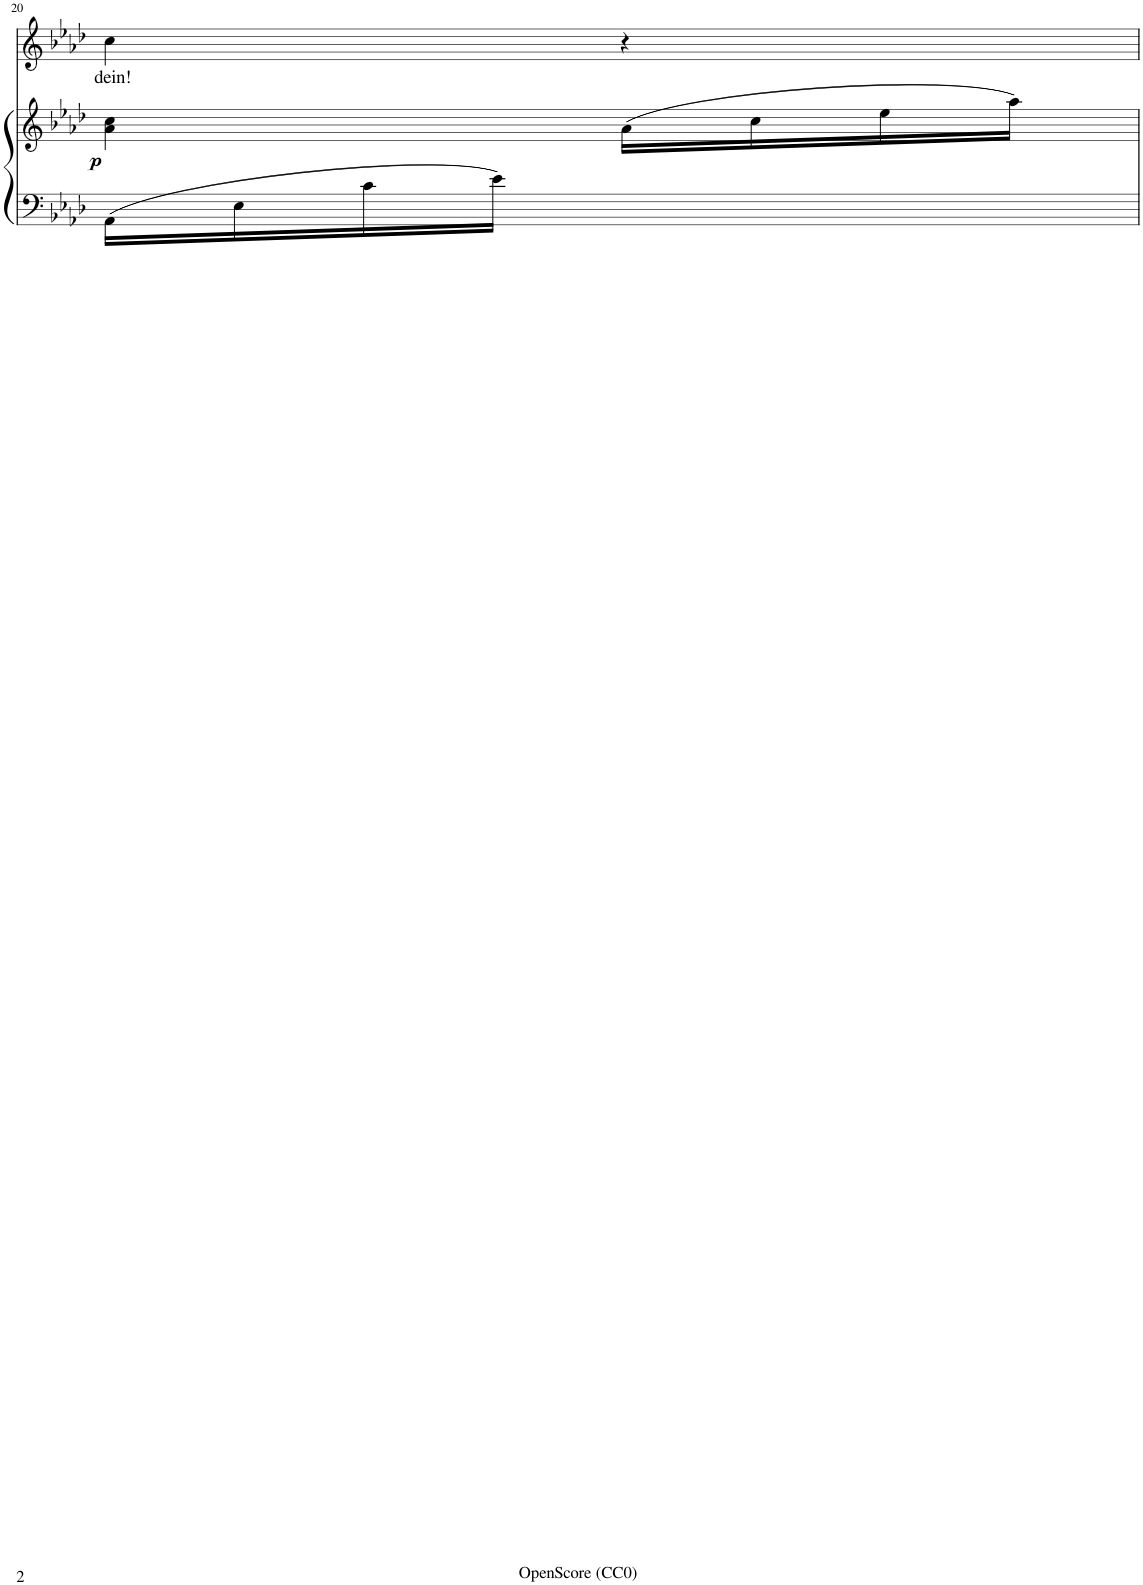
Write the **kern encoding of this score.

**kern	**kern	**dynam	**kern	**text
*part2	*part2	*part2	*part1	*part1
*staff3	*staff2	*staff2/3	*staff1	*staff1
*I"Piano	*	*	*I"Voice	*
*I'Pno	*	*	*	*
!!LO:PB:g=z
*clefF4	*clefG2	*	*clefG2	*
*k[b-e-a-d-]	*k[b-e-a-d-]	*	*k[b-e-a-d-]	*
*M2/4	*M2/4	*	*M2/4	*
=20	=20	=20	=20	=20
!	!	!LO:DY:b	!	!LO:LY:b
16AA-\LL	4a-\ 4cc\	p	4cc\	dein!
16E-\	.	.	.	.
16c\	.	.	.	.
16e-\JJ	.	.	.	.
4ryy	(16a-\LL	.	4r	.
.	16cc\	.	.	.
.	16ee-\	.	.	.
.	16aa-\JJ)	.	.	.
=	=	=	=	=
*-	*-	*-	*-	*-
